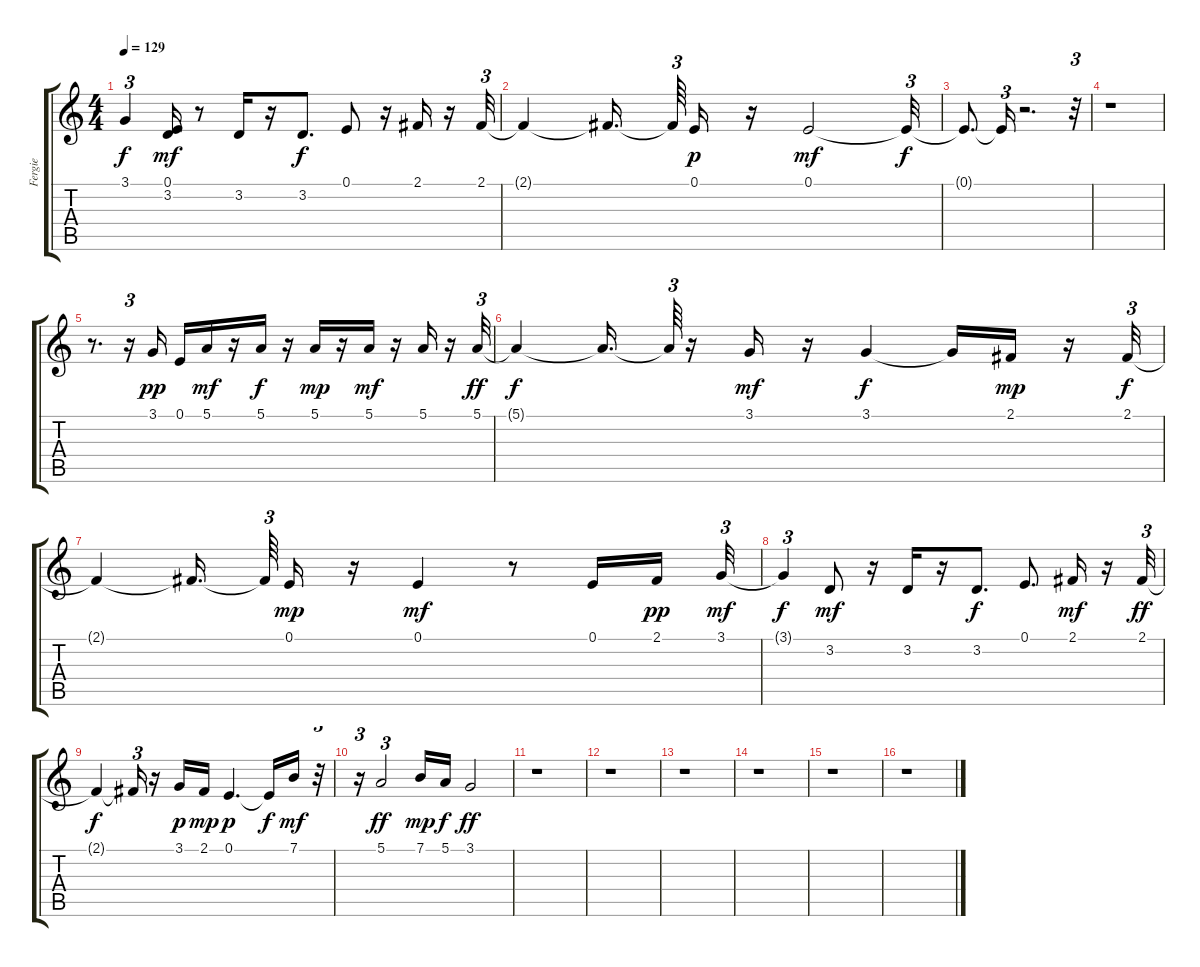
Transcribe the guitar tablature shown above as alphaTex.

\track ("Fergie" "Fergie") {instrument vibraphone}
\staff {score tabs}
\tuning (E4 B3 G3 D3 A2 E2) {hide}
\ts (4 4)
\tempo 129
\clef g2
\ks c
3.1{t}.4{tu (3 2) dy f} (0.1 3.2).16{dy mf} r.8 3.2.16 r.16 3.2.8{d dy f} 0.1.8 r.16 2.1.16 r.16 2.1.32{tu (3 2)} |
2.1{t}.4 2.1{t}.16{d beam splitsecondary} 2.1{t}.64{tu (3 2)} 0.1.16{dy p} r.16 0.1.2{dy mf} 0.1{t}.32{tu (3 2) dy f} |
0.1{t}.8{d} 0.1{t}.16{tu (3 2)} r.2{d} r.32{tu (3 2)} |
r.1 |
r.8{d} r.16{tu (3 2)} 3.1.16{dy pp} 0.1.16 5.1.16{dy mf} r.16 5.1.16{dy f} r.16 5.1.16{dy mp} r.16 5.1.16{dy mf} r.16 5.1.16 r.16 5.1.32{tu (3 2) dy ff} |
5.1{t}.4{dy f} 5.1{t}.16{d} 5.1{t}.64{tu (3 2)} r.16 3.1.16{dy mf} r.16 3.1.4{dy f} 3.1{t}.16 2.1.16{dy mp} r.16 2.1.32{tu (3 2) dy f} |
2.1{t}.4 2.1{t}.16{d beam splitsecondary} 2.1{t}.64{tu (3 2)} 0.1.16{dy mp} r.16 0.1.4{dy mf} r.8 0.1.16 2.1.16{dy pp beam splitsecondary} 3.1.32{tu (3 2) dy mf} |
3.1{t}.4{tu (3 2) dy f} 3.2.8{dy mf} r.16 3.2.16 r.16 3.2.8{d dy f} 0.1.8{d} 2.1.16{dy mf} r.16 2.1.32{tu (3 2) dy ff} |
2.1{t}.4{dy f} 2.1{t}.16{tu (3 2)} r.16 3.1.16{dy p} 2.1.16{dy mp} 0.1.4{d dy p} 0.1{t}.16{dy f} 7.1.16{dy mf} r.32{tu (3 2)} |
r.16{tu (3 2)} 5.1.2{tu (3 2) dy ff} 7.1.16{dy mp} 5.1.16{dy f} 3.1.2{dy ff} |
r.1 |
r.1 |
r.1 |
r.1 |
r.1 |
r.1
